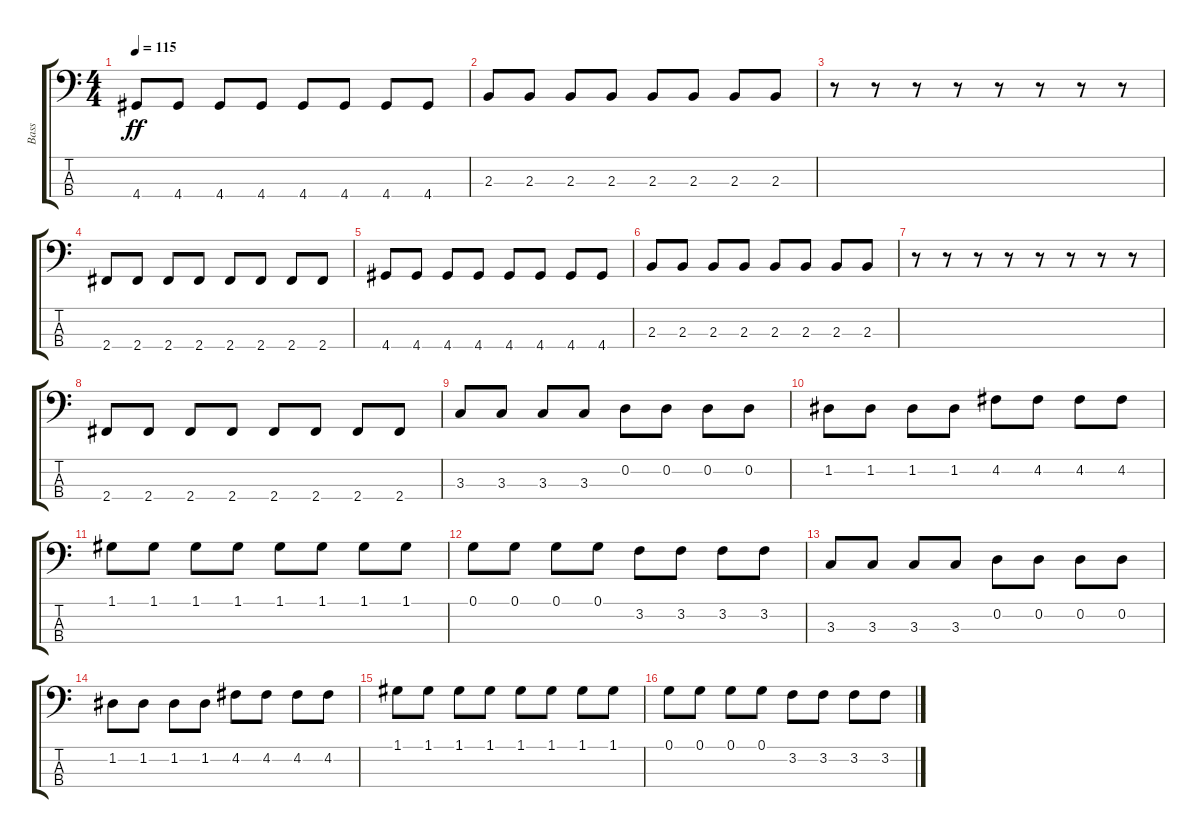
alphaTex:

\track ("Bass" "Bass") {instrument electricbasspick}
\staff {score tabs}
\tuning (G2 D2 A1 E1) {hide}
\ts (4 4)
\tempo 115
\clef f4
\ks c
4.4.8{dy ff} 4.4.8 4.4.8 4.4.8 4.4.8 4.4.8 4.4.8 4.4.8 |
2.3.8 2.3.8 2.3.8 2.3.8 2.3.8 2.3.8 2.3.8 2.3.8 |
r.8 r.8 r.8 r.8 r.8 r.8 r.8 r.8 |
2.4.8 2.4.8 2.4.8 2.4.8 2.4.8 2.4.8 2.4.8 2.4.8 |
4.4.8 4.4.8 4.4.8 4.4.8 4.4.8 4.4.8 4.4.8 4.4.8 |
2.3.8 2.3.8 2.3.8 2.3.8 2.3.8 2.3.8 2.3.8 2.3.8 |
r.8 r.8 r.8 r.8 r.8 r.8 r.8 r.8 |
2.4.8 2.4.8 2.4.8 2.4.8 2.4.8 2.4.8 2.4.8 2.4.8 |
3.3.8 3.3.8 3.3.8 3.3.8 0.2.8 0.2.8 0.2.8 0.2.8 |
1.2.8 1.2.8 1.2.8 1.2.8 4.2.8 4.2.8 4.2.8 4.2.8 |
1.1.8 1.1.8 1.1.8 1.1.8 1.1.8 1.1.8 1.1.8 1.1.8 |
0.1.8 0.1.8 0.1.8 0.1.8 3.2.8 3.2.8 3.2.8 3.2.8 |
3.3.8 3.3.8 3.3.8 3.3.8 0.2.8 0.2.8 0.2.8 0.2.8 |
1.2.8 1.2.8 1.2.8 1.2.8 4.2.8 4.2.8 4.2.8 4.2.8 |
1.1.8 1.1.8 1.1.8 1.1.8 1.1.8 1.1.8 1.1.8 1.1.8 |
0.1.8 0.1.8 0.1.8 0.1.8 3.2.8 3.2.8 3.2.8 3.2.8
